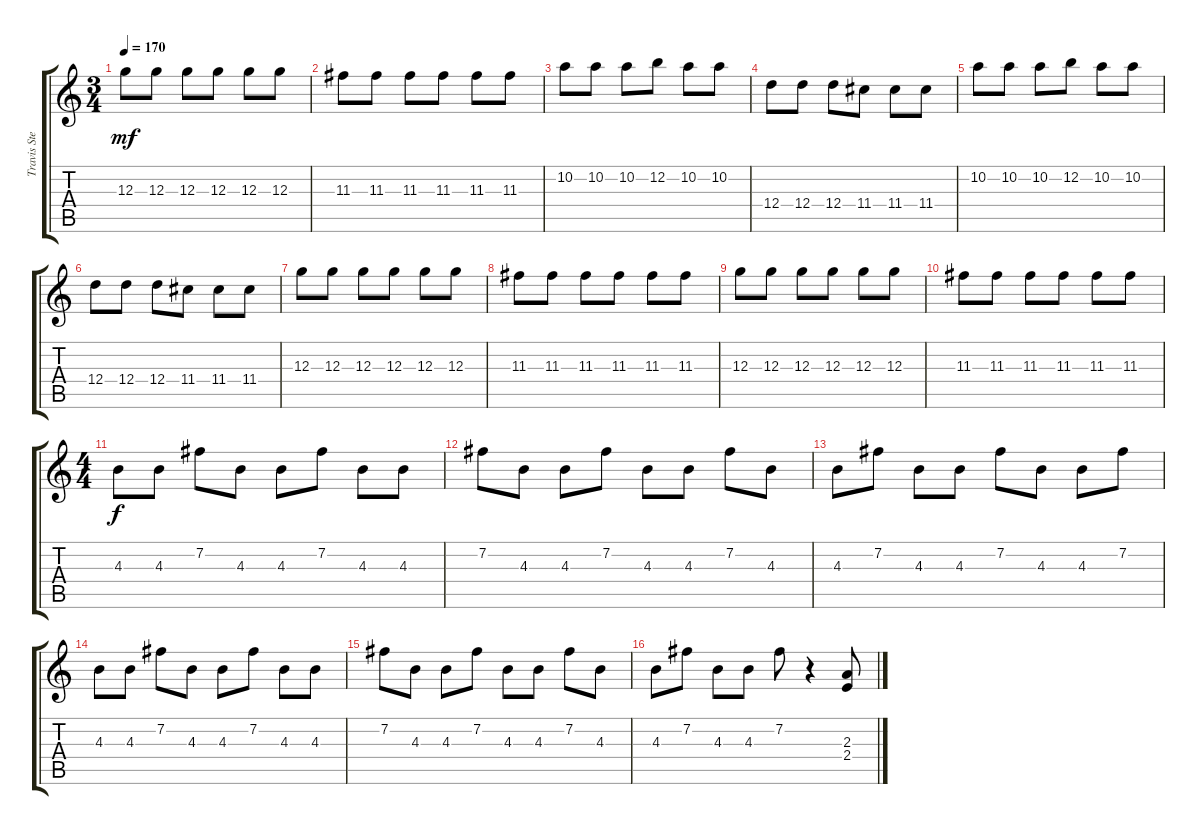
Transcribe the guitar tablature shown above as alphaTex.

\track ("Travis Stever" "Travis Ste") {instrument distortionguitar}
\staff {score tabs}
\tuning (E4 B3 G3 D3 A2 E2) {hide}
\ts (3 4)
\tempo 170
\clef g2
\ks c
12.3.8{dy mf} 12.3.8 12.3.8 12.3.8 12.3.8 12.3.8 |
11.3.8 11.3.8 11.3.8 11.3.8 11.3.8 11.3.8 |
10.2.8 10.2.8 10.2.8 12.2.8 10.2.8 10.2.8 |
12.4.8 12.4.8 12.4.8 11.4.8 11.4.8 11.4.8 |
10.2.8 10.2.8 10.2.8 12.2.8 10.2.8 10.2.8 |
12.4.8 12.4.8 12.4.8 11.4.8 11.4.8 11.4.8 |
12.3.8 12.3.8 12.3.8 12.3.8 12.3.8 12.3.8 |
11.3.8 11.3.8 11.3.8 11.3.8 11.3.8 11.3.8 |
12.3.8 12.3.8 12.3.8 12.3.8 12.3.8 12.3.8 |
11.3.8 11.3.8 11.3.8 11.3.8 11.3.8 11.3.8 |
\ts (4 4)
4.3.8{dy f} 4.3.8 7.2.8 4.3.8 4.3.8 7.2.8 4.3.8 4.3.8 |
7.2.8 4.3.8 4.3.8 7.2.8 4.3.8 4.3.8 7.2.8 4.3.8 |
4.3.8 7.2.8 4.3.8 4.3.8 7.2.8 4.3.8 4.3.8 7.2.8 |
4.3.8 4.3.8 7.2.8 4.3.8 4.3.8 7.2.8 4.3.8 4.3.8 |
7.2.8 4.3.8 4.3.8 7.2.8 4.3.8 4.3.8 7.2.8 4.3.8 |
4.3.8 7.2.8 4.3.8 4.3.8 7.2.8 r.4 (2.3 2.4).8
